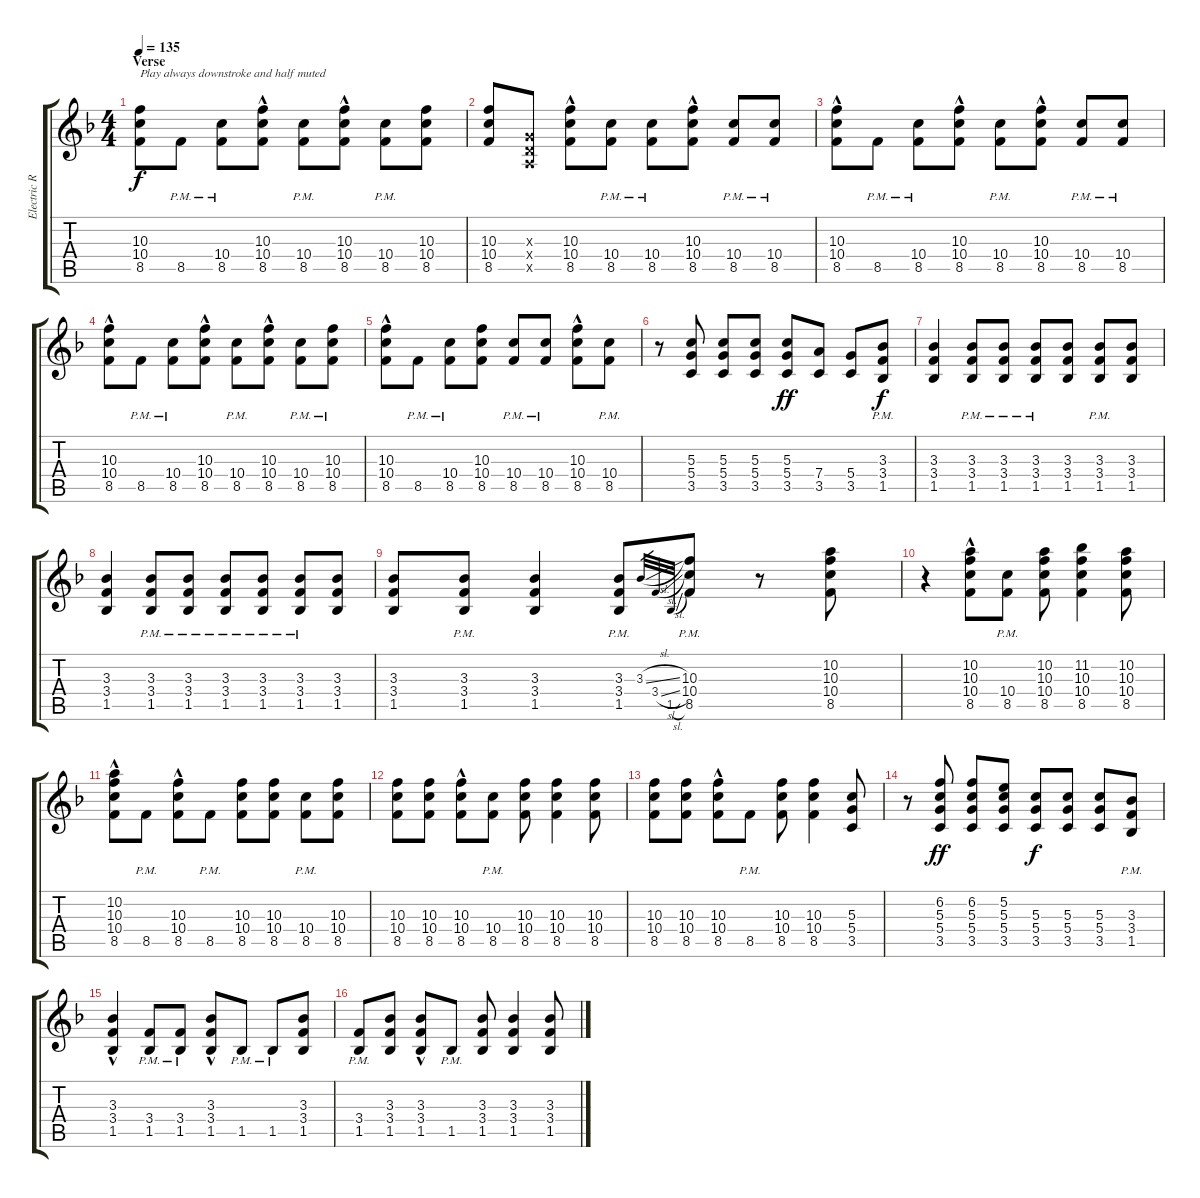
\track ("Electric Rythm" "Electric R") {instrument distortionguitar}
\staff {score tabs}
\tuning (E4 B3 G3 D3 A2 E2) {hide}
\ts (4 4)
\section ("" "Verse")
\tempo 135
\clef g2
\ks f
(10.3 10.4 8.5).8{txt "Play always downstroke and half muted" dy f instrument distortionguitar} 8.5{pm}.8 (10.4{pm} 8.5{pm}).8 (10.3{hac} 10.4 8.5).8 (10.4{pm} 8.5{pm}).8 (10.3{hac} 10.4 8.5).8 (10.4{pm} 8.5{pm}).8 (10.3 10.4 8.5).8 |
(10.3 10.4 8.5).8 (0.3{x} 0.4{x} 0.5{x}).8 (10.3{hac} 10.4 8.5).8 (10.4{pm} 8.5{pm}).8 (10.4{pm} 8.5{pm}).8 (10.3{hac} 10.4 8.5).8 (10.4{pm} 8.5{pm}).8 (10.4{pm} 8.5{pm}).8 |
(10.3{hac} 10.4{hac} 8.5).8 8.5{pm}.8 (10.4{pm} 8.5{pm}).8 (10.3{hac} 10.4 8.5).8 (10.4{pm} 8.5{pm}).8 (10.3{hac} 10.4 8.5).8 (10.4{pm} 8.5{pm}).8 (10.4{pm} 8.5{pm}).8 |
(10.3{hac} 10.4 8.5).8 8.5{pm}.8 (10.4{pm} 8.5{pm}).8 (10.3{hac} 10.4 8.5).8 (10.4{pm} 8.5{pm}).8 (10.3{hac} 10.4 8.5).8 (10.4{pm} 8.5{pm}).8 (10.3{pm} 10.4{pm} 8.5{pm}).8 |
(10.3{hac} 10.4 8.5).8 8.5{pm}.8 (10.4{pm} 8.5{pm}).8 (10.3 10.4 8.5).8 (10.4{pm} 8.5{pm}).8 (10.4{pm} 8.5{pm}).8 (10.3{hac} 10.4 8.5).8 (10.4{pm} 8.5{pm}).8 |
r.8 (5.3 5.4 3.5).8 (5.3 5.4 3.5).8 (5.3 5.4 3.5).8 (5.3 5.4 3.5).8{dy ff} (7.4 3.5).8 (5.4 3.5).8 (3.3{pm} 3.4{pm} 1.5{pm}).8{dy f} |
(3.3 3.4 1.5).4 (3.3{pm} 3.4{pm} 1.5{pm}).8 (3.3{pm} 3.4{pm} 1.5{pm}).8 (3.3{pm} 3.4{pm} 1.5{pm}).8 (3.3 3.4 1.5).8 (3.3{pm} 3.4{pm} 1.5{pm}).8 (3.3 3.4 1.5).8 |
(3.3 3.4 1.5).4 (3.3{pm} 3.4{pm} 1.5{pm}).8 (3.3{pm} 3.4{pm} 1.5{pm}).8 (3.3{pm} 3.4{pm} 1.5{pm}).8 (3.3{pm} 3.4{pm} 1.5{pm}).8 (3.3{pm} 3.4{pm} 1.5{pm}).8 (3.3 3.4 1.5).8 |
(3.3 3.4 1.5).8 (3.3{pm} 3.4{pm} 1.5{pm}).8 (3.3 3.4 1.5).4 (3.3{pm} 3.4{pm} 1.5{pm}).8 3.3{sl}.32{gr} 3.4{sl}.32{gr} 1.5{sl}.32{gr} (10.3{pm} 10.4{pm} 8.5{pm}).8 r.8 (10.2 10.3 10.4 8.5).8 |
r.4 (10.2{hac} 10.3{hac} 10.4 8.5).8 (10.4{pm} 8.5{pm}).8 (10.2 10.3 10.4 8.5).8 (11.2 10.3 10.4 8.5).4 (10.2 10.3 10.4 8.5).8 |
(10.2{hac} 10.3{hac} 10.4 8.5).8 8.5{pm}.8 (10.3{hac} 10.4 8.5).8 8.5{pm}.8 (10.3 10.4 8.5).8 (10.3 10.4 8.5).8 (10.4{pm} 8.5{pm}).8 (10.3 10.4 8.5).8 |
(10.3 10.4 8.5).8 (10.3 10.4 8.5).8 (10.3{hac} 10.4 8.5).8 (10.4{pm} 8.5{pm}).8 (10.3 10.4 8.5).8 (10.3 10.4 8.5).4 (10.3 10.4 8.5).8 |
(10.3 10.4 8.5).8 (10.3 10.4 8.5).8 (10.3{hac} 10.4{hac} 8.5).8 8.5{pm}.8 (10.3 10.4 8.5).8 (10.3 10.4 8.5).4 (5.3 5.4 3.5).8 |
r.8 (6.2 5.3 5.4 3.5).8{dy ff} (6.2 5.3 5.4 3.5).8 (5.2 5.3 5.4 3.5).8 (5.3 5.4 3.5).8{dy f} (5.3 5.4 3.5).8 (5.3 5.4 3.5).8 (3.3{pm} 3.4{pm} 1.5{pm}).8 |
(3.3{hac} 3.4 1.5).4 (3.4{pm} 1.5{pm}).8 (3.4{pm} 1.5{pm}).8 (3.3{hac} 3.4 1.5).8 1.5{pm}.8 1.5{pm}.8 (3.3 3.4 1.5).8 |
(3.4{pm} 1.5{pm}).8 (3.3 3.4 1.5).8 (3.3{hac} 3.4 1.5).8 1.5{pm}.8 (3.3 3.4 1.5).8 (3.3 3.4 1.5).4 (3.3 3.4 1.5).8
